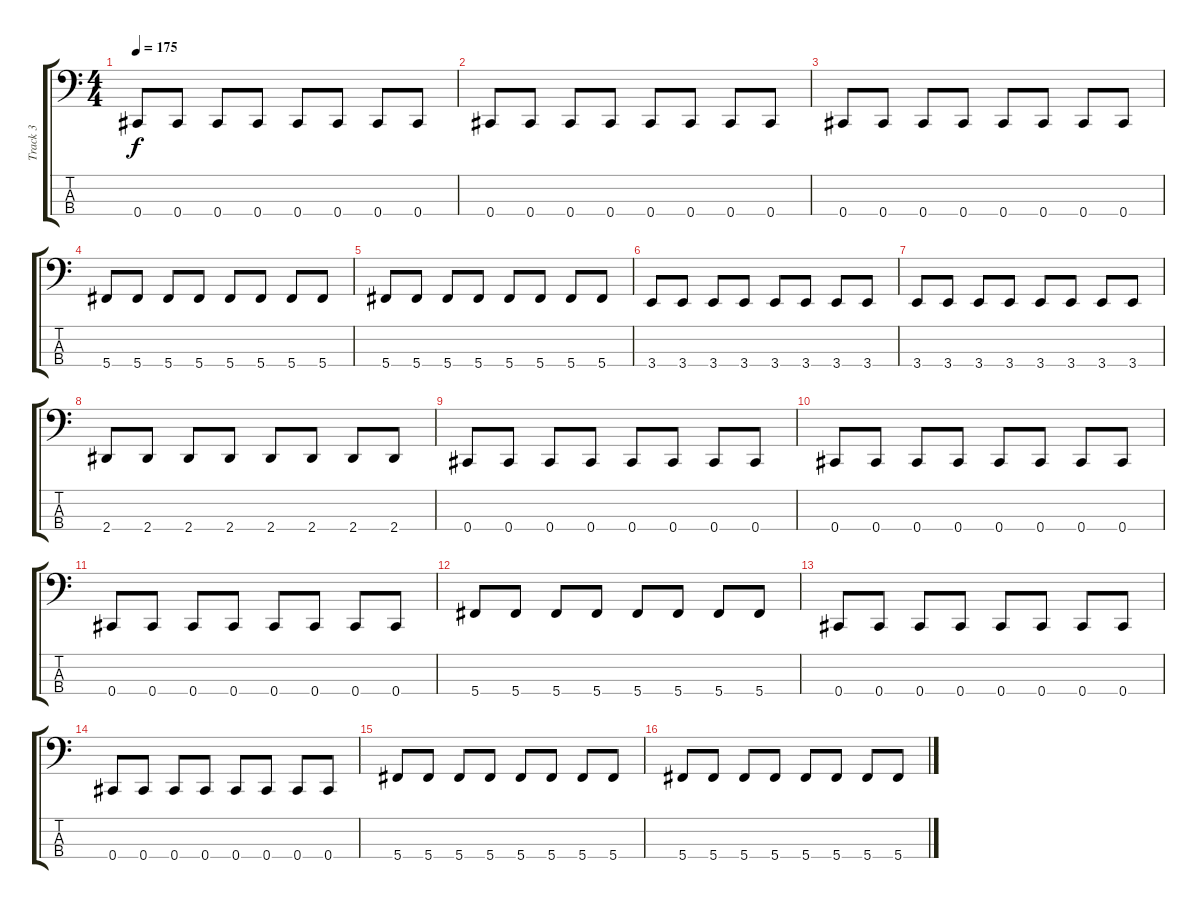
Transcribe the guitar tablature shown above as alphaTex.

\track ("Track 3" "Track 3") {instrument electricbassfinger}
\staff {score tabs}
\tuning (Gb2 Db2 Ab1 Db1) {hide}
\ts (4 4)
\tempo 175
\clef f4
\ks c
0.4.8{dy f} 0.4.8 0.4.8 0.4.8 0.4.8 0.4.8 0.4.8 0.4.8 |
0.4.8 0.4.8 0.4.8 0.4.8 0.4.8 0.4.8 0.4.8 0.4.8 |
0.4.8 0.4.8 0.4.8 0.4.8 0.4.8 0.4.8 0.4.8 0.4.8 |
5.4.8 5.4.8 5.4.8 5.4.8 5.4.8 5.4.8 5.4.8 5.4.8 |
5.4.8 5.4.8 5.4.8 5.4.8 5.4.8 5.4.8 5.4.8 5.4.8 |
3.4.8 3.4.8 3.4.8 3.4.8 3.4.8 3.4.8 3.4.8 3.4.8 |
3.4.8 3.4.8 3.4.8 3.4.8 3.4.8 3.4.8 3.4.8 3.4.8 |
2.4.8 2.4.8 2.4.8 2.4.8 2.4.8 2.4.8 2.4.8 2.4.8 |
0.4.8 0.4.8 0.4.8 0.4.8 0.4.8 0.4.8 0.4.8 0.4.8 |
0.4.8 0.4.8 0.4.8 0.4.8 0.4.8 0.4.8 0.4.8 0.4.8 |
0.4.8 0.4.8 0.4.8 0.4.8 0.4.8 0.4.8 0.4.8 0.4.8 |
5.4.8 5.4.8 5.4.8 5.4.8 5.4.8 5.4.8 5.4.8 5.4.8 |
0.4.8 0.4.8 0.4.8 0.4.8 0.4.8 0.4.8 0.4.8 0.4.8 |
0.4.8 0.4.8 0.4.8 0.4.8 0.4.8 0.4.8 0.4.8 0.4.8 |
5.4.8 5.4.8 5.4.8 5.4.8 5.4.8 5.4.8 5.4.8 5.4.8 |
5.4.8 5.4.8 5.4.8 5.4.8 5.4.8 5.4.8 5.4.8 5.4.8
